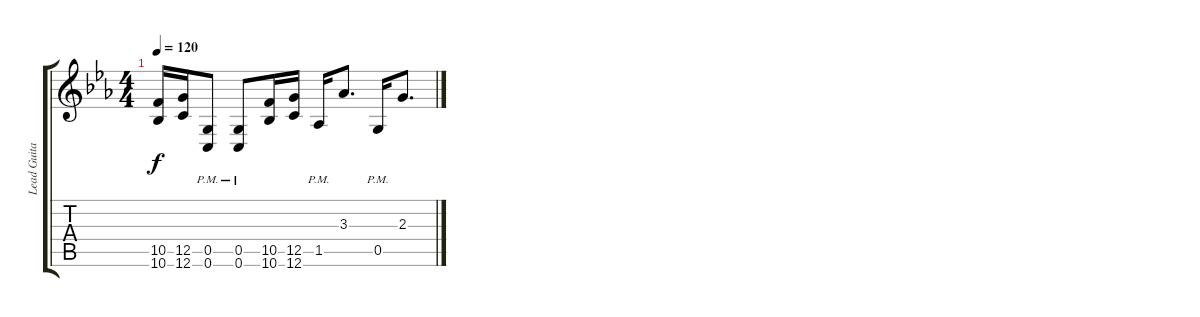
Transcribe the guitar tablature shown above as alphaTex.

\track ("Lead Guitar" "Lead Guita") {instrument overdrivenguitar}
\staff {score tabs}
\tuning (D4 A3 F3 C3 G2 C2) {hide}
\ts (4 4)
\tempo 120
\clef g2
\ks cminor
(10.5 10.6).16{dy f} (12.5 12.6).16 (0.5{pm} 0.6{pm}).8 (0.5{pm} 0.6{pm}).8 (10.5 10.6).16 (12.5 12.6).16 1.5{pm}.16 3.3.8{d} 0.5{pm}.16 2.3.8{d}
